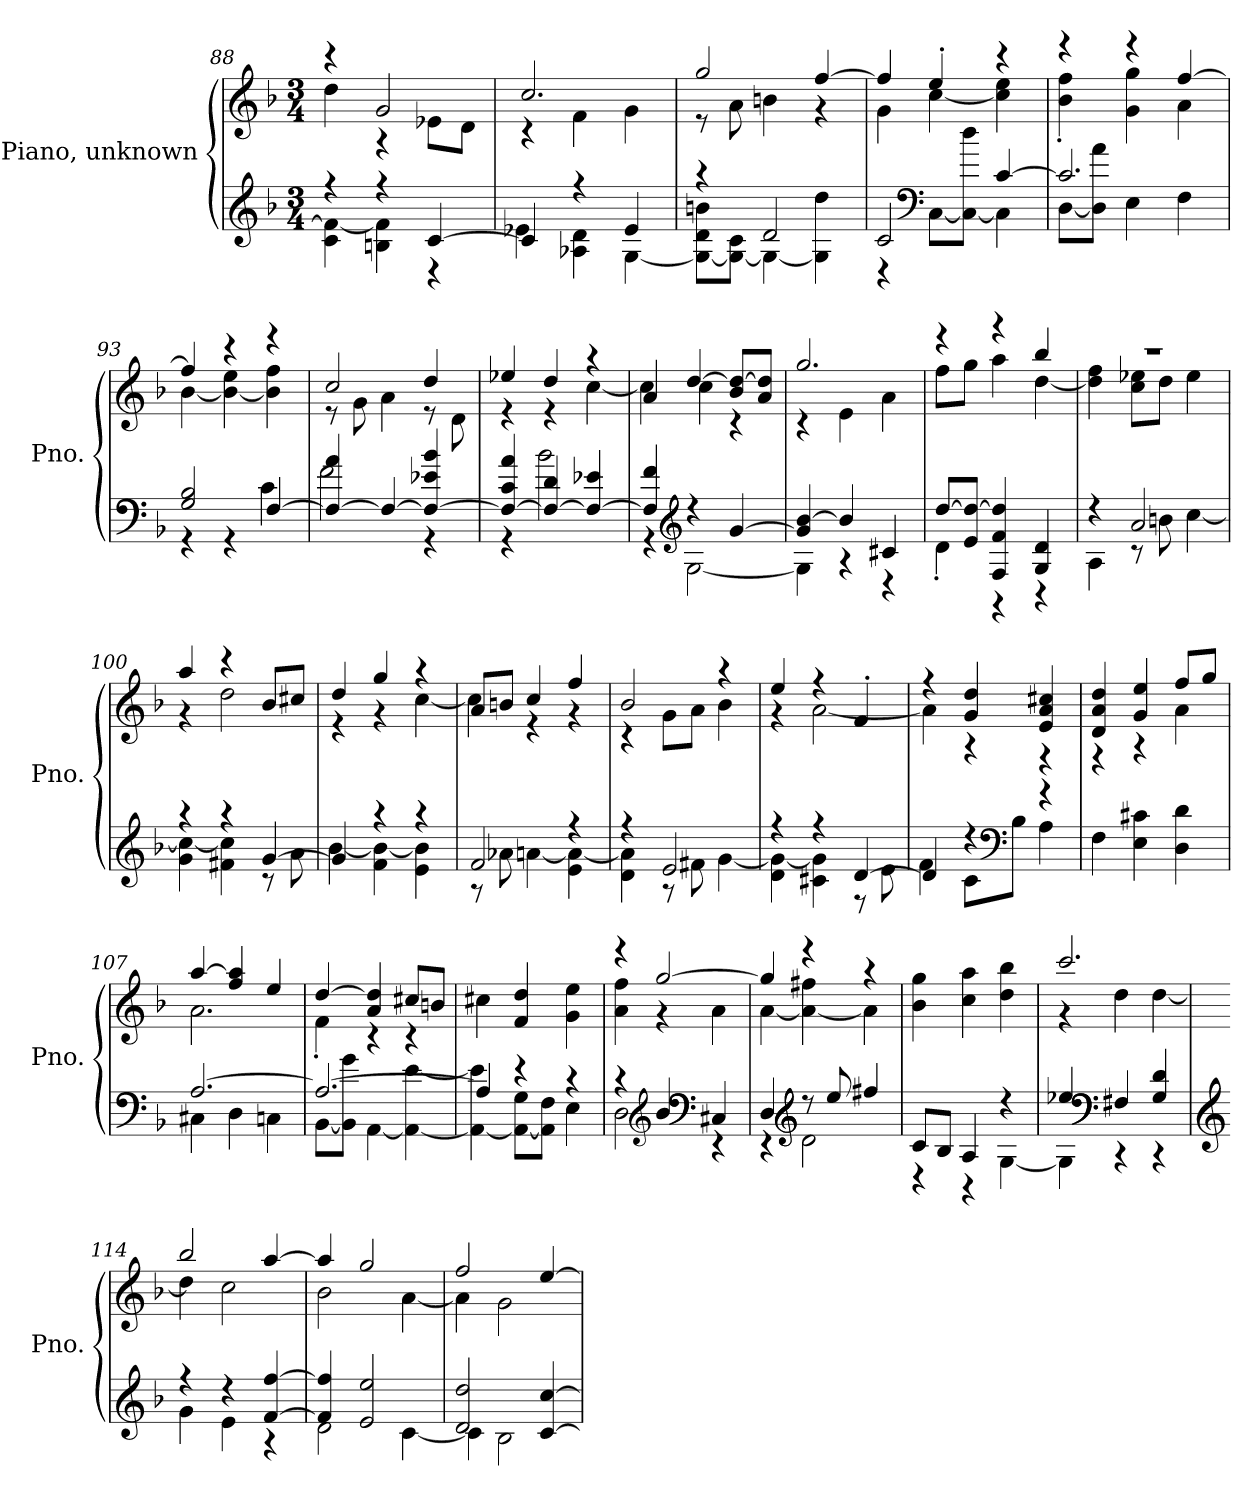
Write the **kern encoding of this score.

**kern	**kern
*part1	*part1
*staff2	*staff1
*I"Piano, unknown	*
*I'Pno.	*
*clefG2	*clefG2
*k[b-]	*k[b-]
*M3/4	*M3/4
=88	=88
*^	*^
4r	4c\ 4f\_	4r	4dd\
4r	4Bn\ 4f\]	2g/	4r
[4c/	4r	.	8e-X\L
.	.	.	8d\J
=89	=89	=89	=89
4c/]	4e-X\	2.cc/	4r
4r	4A-X\ 4d\	.	4f\
4e-/	[4G\	.	4g\
=90	=90	=90	=90
4r	8G\_ 8d\ 8bn\L	2gg/	8r
.	8G\_ 8c\J	.	8a\
2d/	4G\_	.	4bn\
.	4G\] 4dd\	[4ff/	4r
=91	=91	=91	=91
2c/	4r	4ff/]	4g\
*clefF4	*	*	*
.	[8C\L	4ee'/	[4cc\
.	8C\_ 8dd\J	.	.
[4c/	4C\]	4r	4cc\] 4ee\
!!LO:LB:g=z	!!
=92	=92	=92	=92
2.c/]	[8D\L	4r	4b-\' 4ff\'
.	8D\] 8a\J	.	.
.	4E\	4r	4g\ 4gg\
.	4F\	[4ff/	4a\
=93	=93	=93	=93
2G/ 2B-/	4r	4ff/]	[4b-\
.	4r	4r	4b-\_ 4ee\
[4F/	4c\	4r	4b-\] 4ff\
=94	=94	=94	=94
4F/_ 4a/	2f\	2cc/	8r
.	.	.	8g\
4F/_	.	.	4a\
4F/_ 4e-X/ 4b-/	4r	4dd/	8r
.	.	.	8d\
=95	=95	=95	=95
4F/_ 4c/ 4a/	4r	4ee-X/	4r
4F/_ 4d/	2b-\	4dd/	4r
4F/_ 4e-X/	.	4r	[4cc\
=96	=96	=96	=96
4F/] 4f/	4r	4a/	4cc\]
*clefG2	*	*	*
4r	[2G\	[4dd/	4cc\
[4g/	.	8b-/ 8dd/_L	4r
.	.	8a/ 8dd/]J	.
=97	=97	=97	=97
4g/] [4b-/	4G\]	2.gg/	4r
4b-/]	4r	.	4e\
4c#X/	4r	.	4a\
!!LO:LB:g=z	!!
=98	=98	=98	=98
[8dd/L	4d'\	4r	8ff\L
8e/ 8dd/_J	.	.	8gg\J
4F/ 4f/ 4dd/]	4r	4r	4aa\
4G/ 4d/	4r	4bb-/	[4dd\
=99	=99	=99	=99
4r	4A\	2.r	4dd\] 4ff\
2a/	8r	.	8cc\ 8ee-X\L
.	8bn\	.	8dd\J
.	[4cc\	.	4ee-\
=100	=100	=100	=100
4r	4g\ 4cc\_	4aa/	4r
4r	4f#X\ 4cc\]	4r	2dd\
[4g/	8r	8b-/L	.
.	8a\	8cc#X/J	.
=101	=101	=101	=101
4g/]	[4b-\	4dd/	4r
4r	4f\ 4b-\_	4gg/	4r
4r	4e\ 4b-\]	4r	[4cc\
=102	=102	=102	=102
2f/	8r	8a/L	4cc\]
.	8a-X\	8bn/J	.
.	[4an\	4cc/	4r
4r	4e\ 4a\_	4ff/	4r
=103	=103	=103	=103
4r	4d\ 4a\]	2b-/	4r
2e/	8r	.	8g\L
.	8f#X\	.	8a\J
.	[4g\	4r	4b-\
=104	=104	=104	=104
4r	4d\ 4g\_	4ee/	4r
4r	4c#X\ 4g\]	4r	[2a\
[4d/	8r	4f'/	.
.	8e\	.	.
!!LO:LB:g=z	!!
=105	=105	=105	=105
4d/]	4f\	4r	4a\]
4r	8c\L	4g/ 4dd/	4r
*clefF4	*	*	*
.	8B-\J	.	.
4r	4A\	4e/ 4a/ 4cc#X/	4r
*v	*v	*	*
=106	=106	=106
4F\	4d/ 4a/ 4dd/	4r
4E\ 4c#X\	4g/ 4ee/	4r
4D\ 4d\	8ff/L	4a\
.	8gg/J	.
=107	=107	=107
*^	*	*
[2.A/	4C#X\	[4aa/	2.a\
.	4D\	4ff/ 4aa/]	.
.	4Cn\	4ee/	.
=108	=108	=108	=108
2.A/_	[8BB-\L	[4dd/	4f'\
.	8BB-\] 8g\J	.	.
.	[4AA\	4a/ 4dd/]	4r
.	4AA\_ [4e\	8cc#X/L	4r
.	.	8bn/J	.
*	*	*v	*v
=109	=109	=109
4A/]	4AA\_ 4e\]	4cc#X\
4r	8AA\_ 8G\L	4f/ 4dd/
.	8AA\] 8F\J	.
4r	4E\	4g\ 4ee\
=110	=110	=110
*	*	*^
4r	2D\	4r	4a\ 4ff\
*clefG2	*	*	*
4b-/	.	[2gg/	4r
*clefF4	*	*	*
4C#X/	4r	.	4a\
!!LO:LB:g=z	!!
=111	=111	=111	=111
4D/	4r	4gg/]	[4a\
*clefG2	*	*	*
8r	2d\	4r	4a\_ 4ff#X\
8ee/	.	.	.
4ff#X/	.	4r	4a\]
*	*	*v	*v
=112	=112	=112
8c/L	4r	4b-\ 4gg\
8B-/J	.	.
4A/	4r	4cc\ 4aa\
4r	[4G\	4dd\ 4bb-\
=113	=113	=113
*	*	*^
4ee-X/	4G\]	2.ccc/	4r
*clefF4	*	*	*
4F#X/	4r	.	4dd\
4G/ 4d/	4r	.	[4dd\
=114	=114	=114	=114
*clefG2	*	*	*
4r	4g\	2bb-/	4dd\]
4r	4e\	.	2cc\
[4f/ [4ff/	4r	[4aa/	.
=115	=115	=115	=115
4f/] 4ff/]	2d\	4aa/]	2b-\
2e/ 2ee/	.	2gg/	.
.	[4c\	.	[4a\
=116	=116	=116	=116
2d/ 2dd/	4c\]	2ff/	4a\]
.	2B-\	.	2g\
[4c/ [4cc/	.	[4ee/	.
*v	*v	*	*
*	*v	*v
=	=
*-	*-
